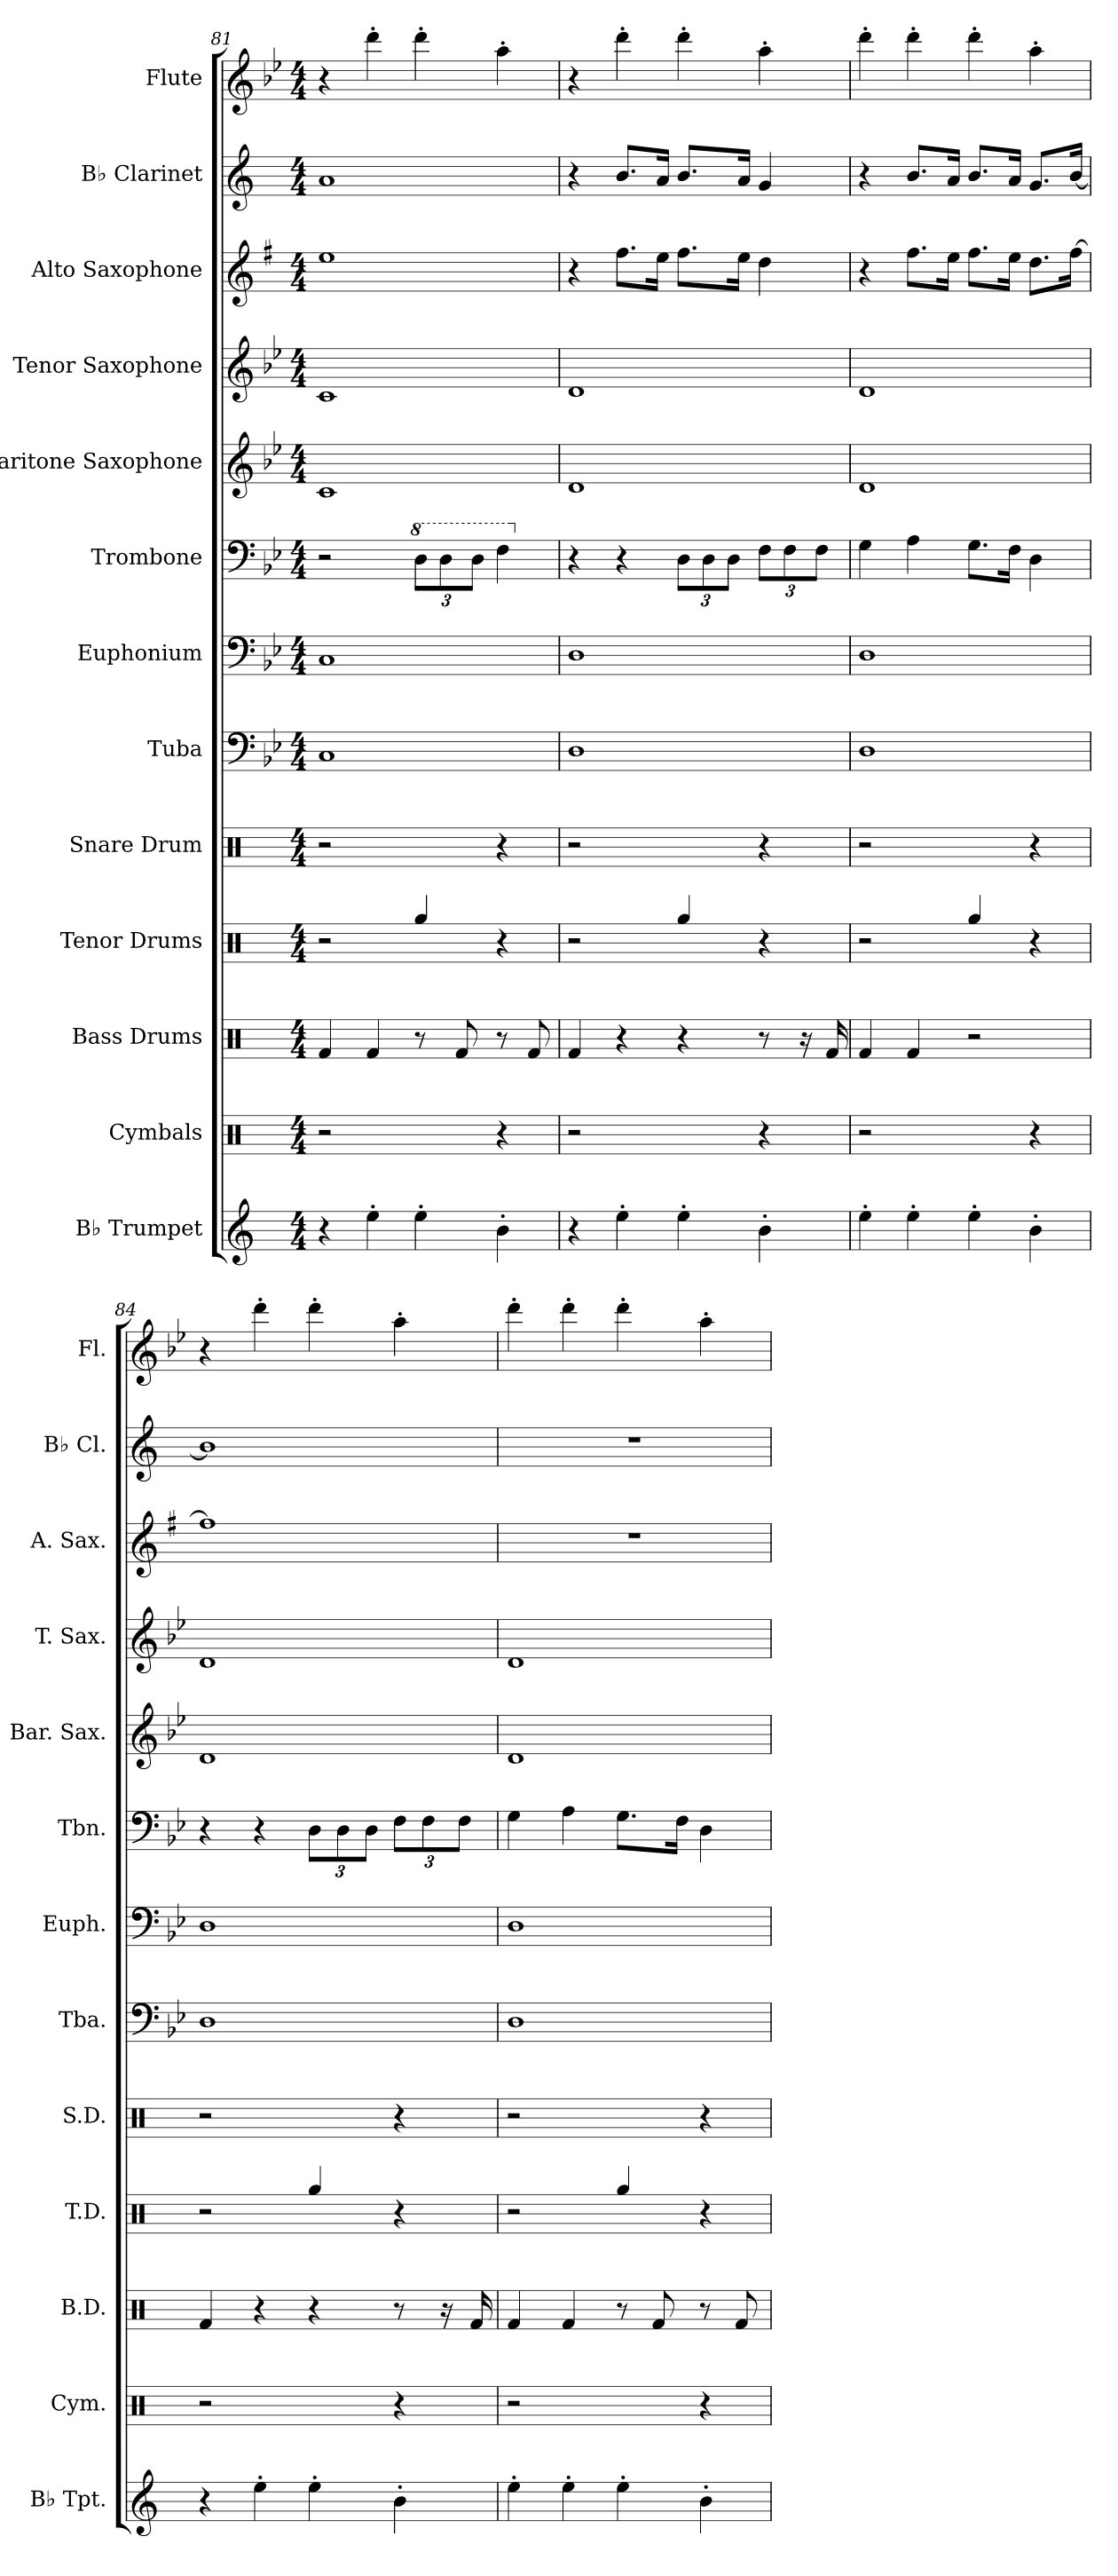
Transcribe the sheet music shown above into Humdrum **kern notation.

**kern	**kern	**kern	**kern	**kern	**kern	**kern	**kern	**kern	**kern	**kern	**kern	**kern
*part13	*part12	*part11	*part10	*part9	*part8	*part7	*part6	*part5	*part4	*part3	*part2	*part1
*staff13	*staff12	*staff11	*staff10	*staff9	*staff8	*staff7	*staff6	*staff5	*staff4	*staff3	*staff2	*staff1
*I"B♭ Trumpet	*I"Cymbals	*I"Bass Drums	*I"Tenor Drums	*I"Snare Drum	*I"Tuba	*I"Euphonium	*I"Trombone	*I"Baritone Saxophone	*I"Tenor Saxophone	*I"Alto Saxophone	*I"B♭ Clarinet	*I"Flute
*I'B♭ Tpt.	*I'Cym.	*I'B.D.	*I'T.D.	*I'S.D.	*I'Tba.	*I'Euph.	*I'Tbn.	*I'Bar. Sax.	*I'T. Sax.	*I'A. Sax.	*I'B♭ Cl.	*I'Fl.
!!LO:PB:g=z
*clefG2	*clefX	*clefX	*clefX	*clefX	*clefF4	*clefF4	*clefF4	*clefG2	*clefG2	*clefG2	*clefG2	*clefG2
*ITrd1c2	*	*	*	*	*	*	*	*ITrd12c21	*ITrd8c14	*ITrd5c9	*ITrd1c2	*
*k[b-e-]	*k[]	*k[]	*k[]	*k[]	*k[b-e-]	*k[b-e-]	*k[b-e-]	*k[b-e-]	*k[b-e-]	*k[b-e-]	*k[b-e-]	*k[b-e-]
*M4/4	*M4/4	*M4/4	*M4/4	*M4/4	*M4/4	*M4/4	*M4/4	*M4/4	*M4/4	*M4/4	*M4/4	*M4/4
=81	=81	=81	=81	=81	=81	=81	=81	=81	=81	=81	=81	=81
4r	2r	4Rf/	2r	2r	1C	1C	2r	1C	1C	1g	1g	4r
4dd'\	.	4Rf/	.	.	.	.	.	.	.	.	.	4ddd'\
*	*	*	*	*	*	*	*8va	*	*	*	*	*
*	*	*	*	*	*	*	*Xbrackettup	*	*	*	*	*
4dd'\	4R/	8r	4Rgg/	4R/	.	.	12d\L	.	.	.	.	4ddd'\
.	.	.	.	.	.	.	12d\	.	.	.	.	.
.	.	8Rf/	.	.	.	.	.	.	.	.	.	.
.	.	.	.	.	.	.	12d\J	.	.	.	.	.
4a'\	4r	8r	4r	4r	.	.	4f\	.	.	.	.	4aa'\
.	.	8Rf/	.	.	.	.	.	.	.	.	.	.
=82	=82	=82	=82	=82	=82	=82	=82	=82	=82	=82	=82	=82
*	*	*	*	*	*	*	*X8va	*	*	*	*	*
4r	2r	4Rf/	2r	2r	1D	1D	4r	1D	1D	4r	4r	4r
4dd'\	.	4r	.	.	.	.	4r	.	.	8.a\L	8.a/L	4ddd'\
.	.	.	.	.	.	.	.	.	.	16g\Jk	16g/Jk	.
4dd'\	4R/	4r	4Rgg/	4R/	.	.	12D\L	.	.	8.a\L	8.a/L	4ddd'\
.	.	.	.	.	.	.	12D\	.	.	.	.	.
.	.	.	.	.	.	.	12D\J	.	.	.	.	.
.	.	.	.	.	.	.	.	.	.	16g\Jk	16g/Jk	.
4a'\	4r	8r	4r	4r	.	.	12F\L	.	.	4f\	4f/	4aa'\
.	.	.	.	.	.	.	12F\	.	.	.	.	.
.	.	16r	.	.	.	.	.	.	.	.	.	.
.	.	.	.	.	.	.	12F\J	.	.	.	.	.
.	.	16Rf/	.	.	.	.	.	.	.	.	.	.
=83	=83	=83	=83	=83	=83	=83	=83	=83	=83	=83	=83	=83
4dd'\	2r	4Rf/	2r	2r	1D	1D	4G\	1D	1D	4r	4r	4ddd'\
4dd'\	.	4Rf/	.	.	.	.	4A\	.	.	8.a\L	8.a/L	4ddd'\
.	.	.	.	.	.	.	.	.	.	16g\Jk	16g/Jk	.
4dd'\	4R/	2r	4Rgg/	4R/	.	.	8.G\L	.	.	8.a\L	8.a/L	4ddd'\
.	.	.	.	.	.	.	16F\Jk	.	.	16g\Jk	16g/Jk	.
4a'\	4r	.	4r	4r	.	.	4D\	.	.	8.f\L	8.f/L	4aa'\
.	.	.	.	.	.	.	.	.	.	[16a\Jk	[16a/Jk	.
=84	=84	=84	=84	=84	=84	=84	=84	=84	=84	=84	=84	=84
4r	2r	4Rf/	2r	2r	1D	1D	4r	1D	1D	1a]	1a]	4r
4dd'\	.	4r	.	.	.	.	4r	.	.	.	.	4ddd'\
4dd'\	4R/	4r	4Rgg/	4R/	.	.	12D\L	.	.	.	.	4ddd'\
.	.	.	.	.	.	.	12D\	.	.	.	.	.
.	.	.	.	.	.	.	12D\J	.	.	.	.	.
4a'\	4r	8r	4r	4r	.	.	12F\L	.	.	.	.	4aa'\
.	.	.	.	.	.	.	12F\	.	.	.	.	.
.	.	16r	.	.	.	.	.	.	.	.	.	.
.	.	.	.	.	.	.	12F\J	.	.	.	.	.
.	.	16Rf/	.	.	.	.	.	.	.	.	.	.
!!LO:PB:g=z
=85	=85	=85	=85	=85	=85	=85	=85	=85	=85	=85	=85	=85
4dd'\	2r	4Rf/	2r	2r	1D	1D	4G\	1D	1D	1r	1r	4ddd'\
4dd'\	.	4Rf/	.	.	.	.	4A\	.	.	.	.	4ddd'\
4dd'\	4R/	8r	4Rgg/	4R/	.	.	8.G\L	.	.	.	.	4ddd'\
.	.	8Rf/	.	.	.	.	.	.	.	.	.	.
.	.	.	.	.	.	.	16F\Jk	.	.	.	.	.
4a'\	4r	8r	4r	4r	.	.	4D\	.	.	.	.	4aa'\
.	.	8Rf/	.	.	.	.	.	.	.	.	.	.
=	=	=	=	=	=	=	=	=	=	=	=	=
*-	*-	*-	*-	*-	*-	*-	*-	*-	*-	*-	*-	*-
